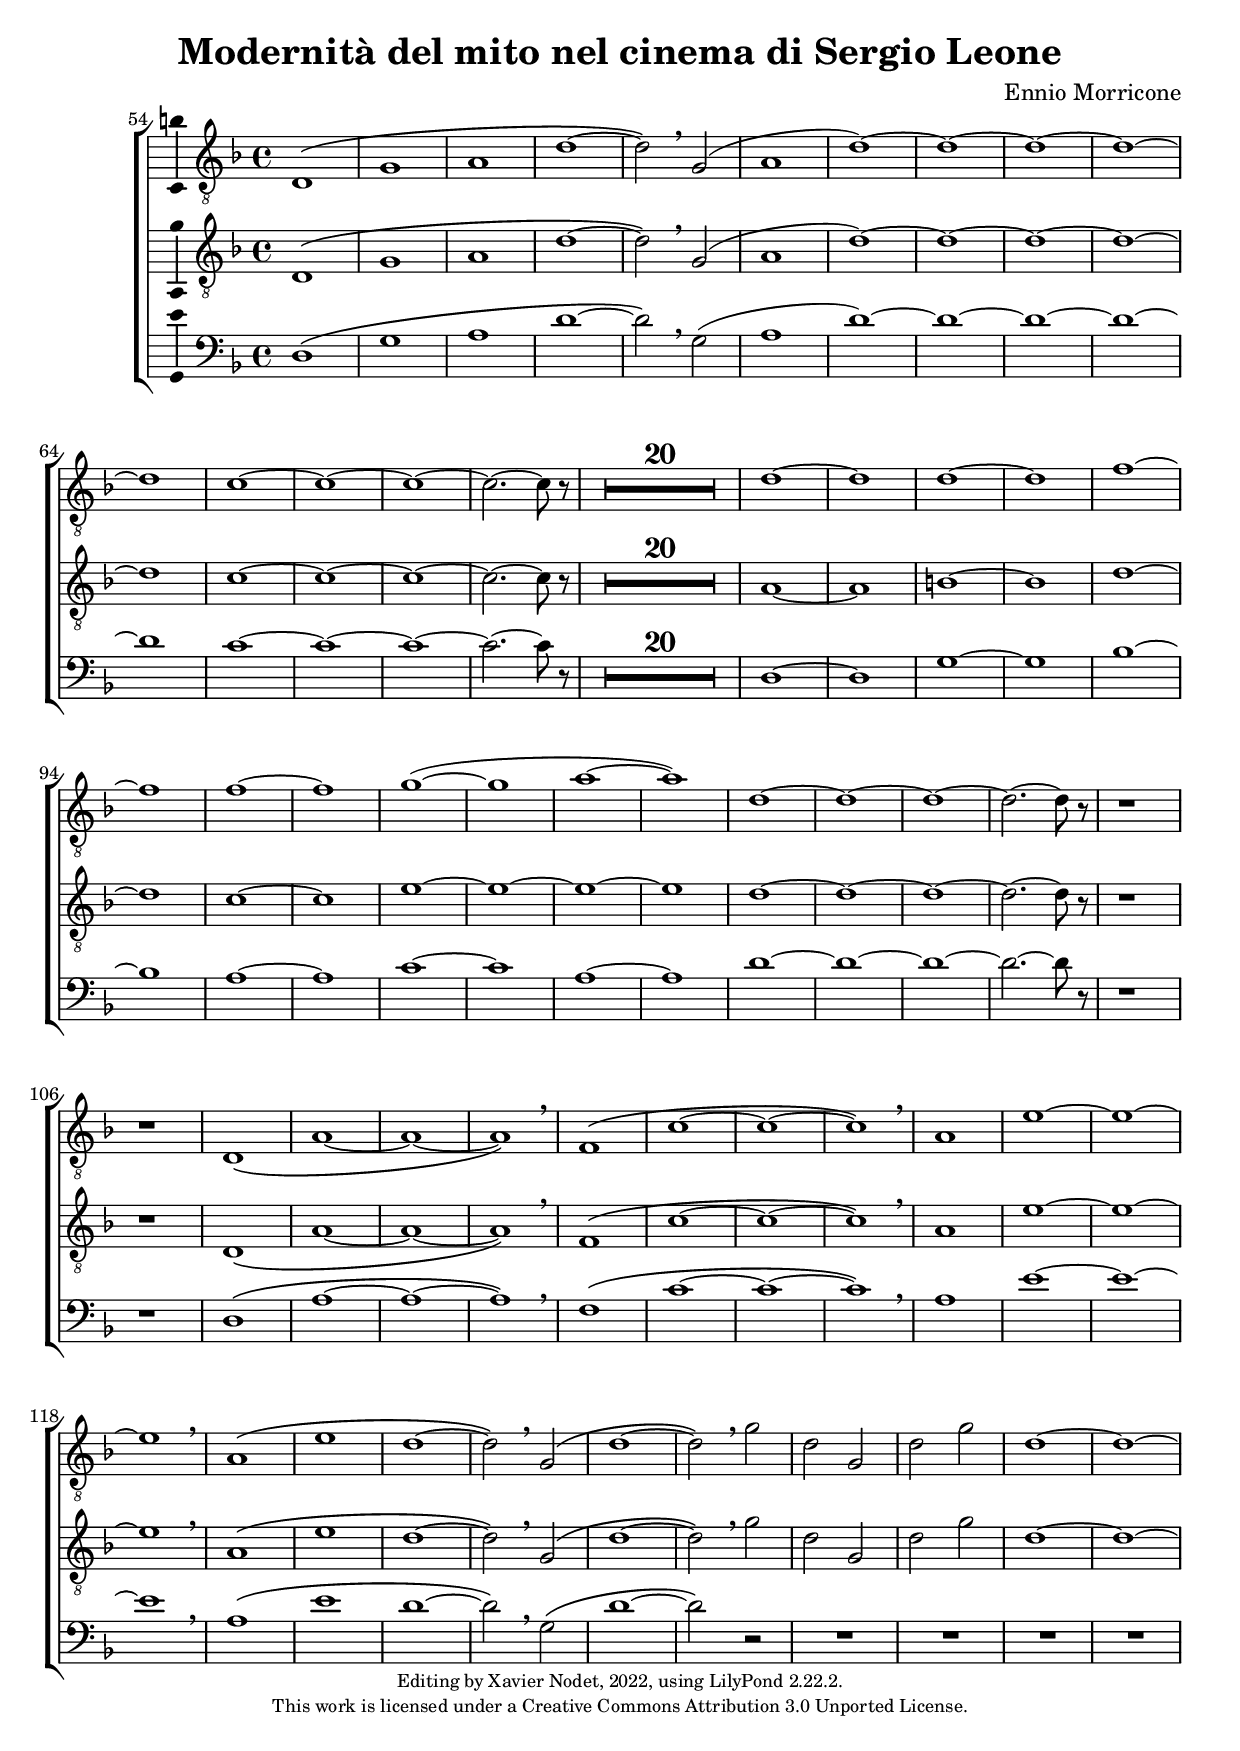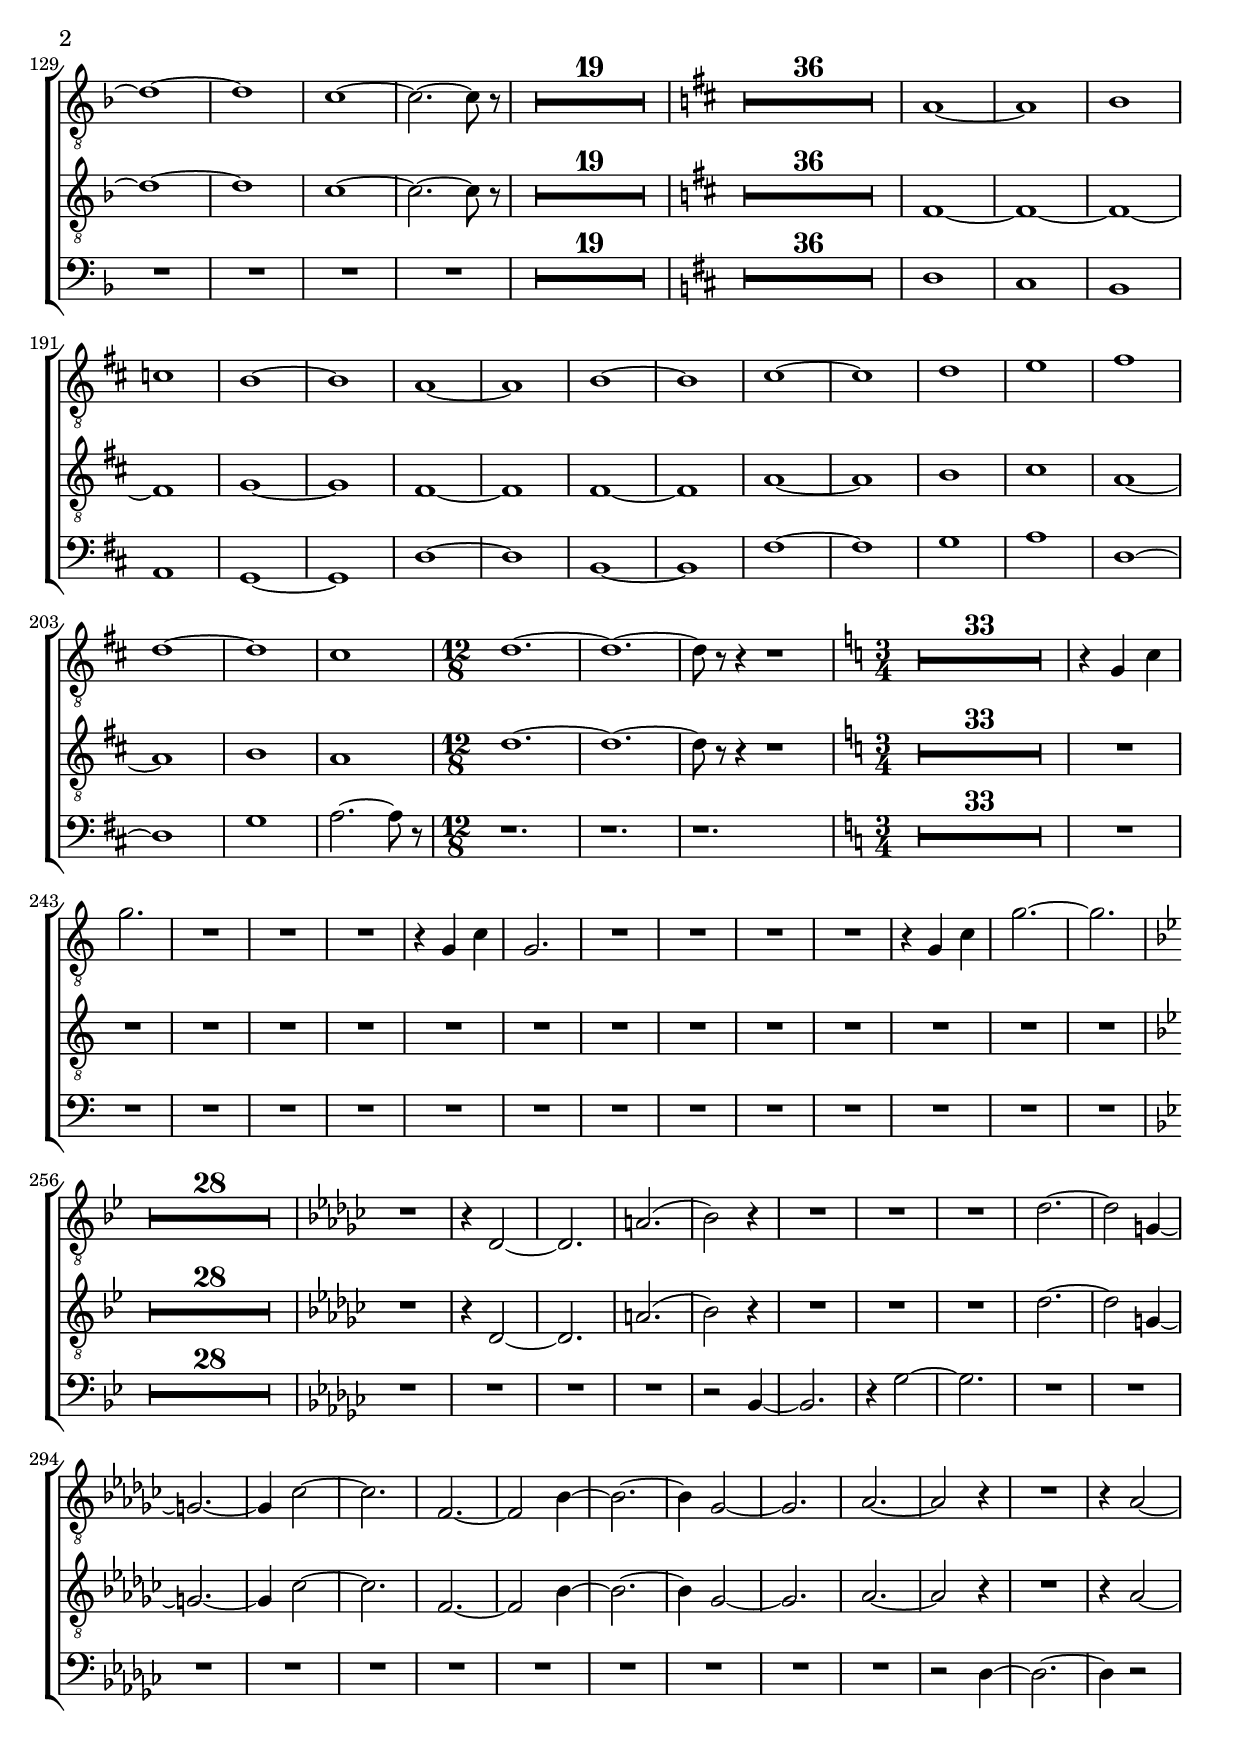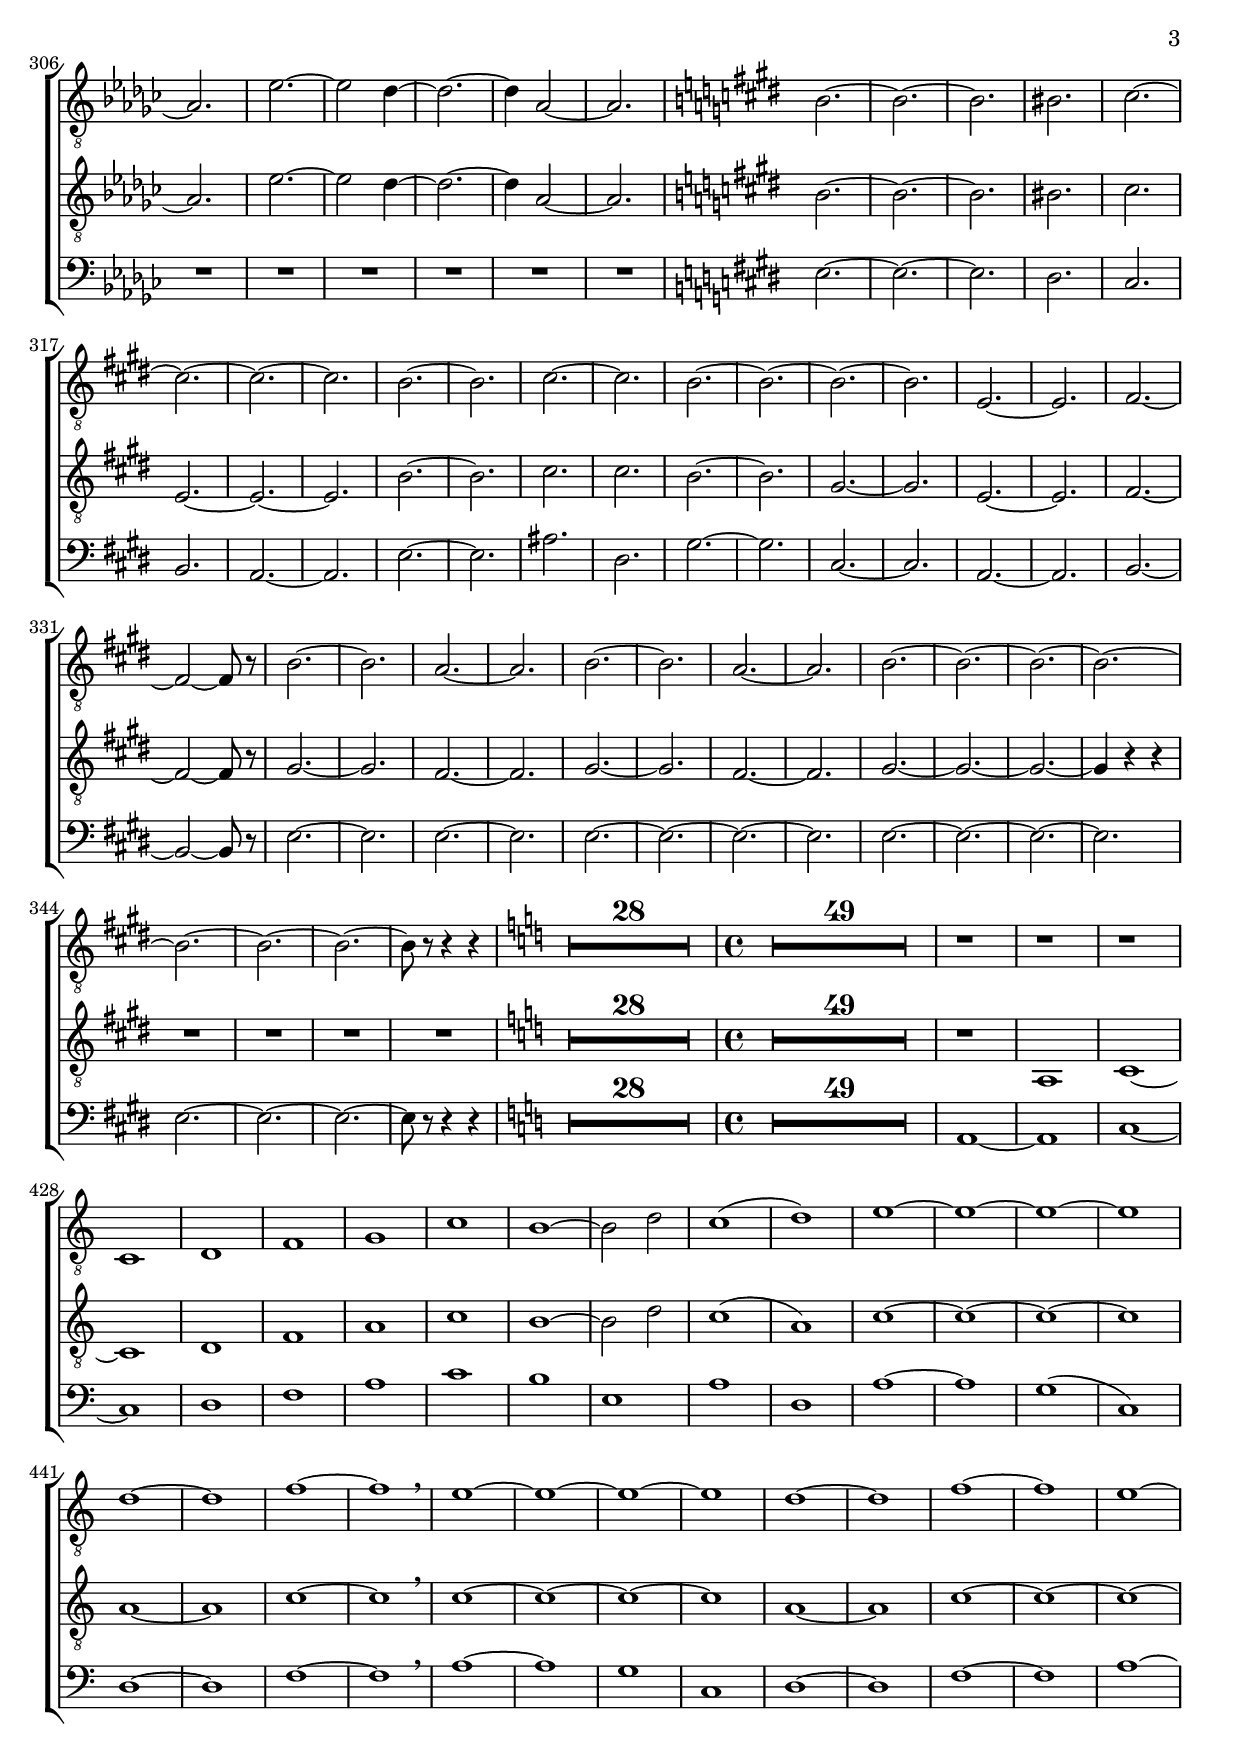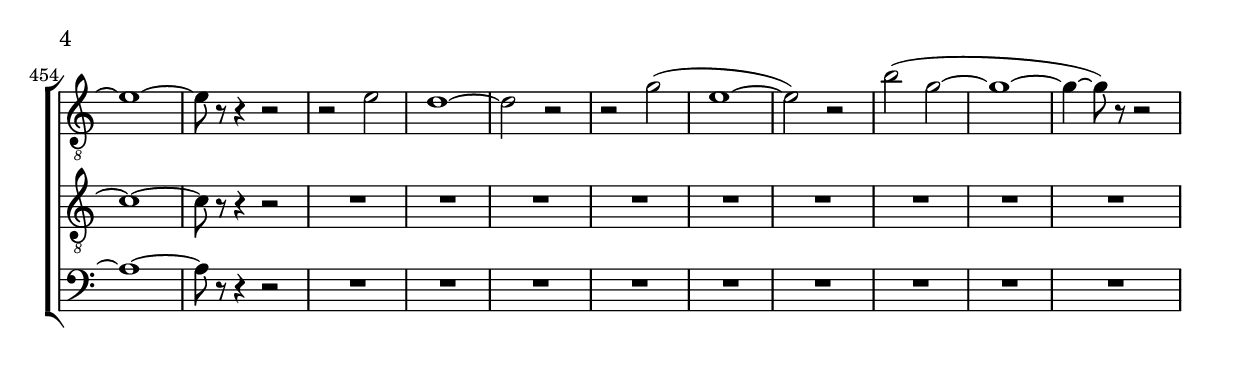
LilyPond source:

\version "2.22.2"

\header {
  title = "Modernità del mito nel cinema di Sergio Leone"
  composer = "Ennio Morricone"
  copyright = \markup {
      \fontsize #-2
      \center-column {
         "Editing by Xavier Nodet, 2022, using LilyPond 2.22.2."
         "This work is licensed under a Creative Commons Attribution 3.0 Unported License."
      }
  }
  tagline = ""
}

tenors = \relative c {
  \clef "G_8"
  \key f \major

  % 54
  \bar ""
  d1\( | g | a | d~ | d2\) \breathe g,( | a1 | d)~ | d1~ | d~ | d~ | d
  % 65
  c~ | c~ | c~ | c2.~ c8 r8 |
  \compressMMRests {R1*20} |
  % 89  
  d1~ | d | d~ | d | f~ | f | f~ | f | g(~ | g | a~ | a)
  % 101
  d,~ | d~ | d~ | d2.~ d8 r8 | r1 | r1 |
  % 107
  d,1\( | a'~ | a~ | a\) \breathe | f\( | c'~ | c~ | c\) \breathe
  % 115
  a | e'~ | e~ | e \breathe | a,\( | e' | d~ | d2\) \breathe g,\( |
  % 123
  d'1~ | d2\) \breathe g | d g, | d' g | d1~ | d~ | d~ | d | c~ | c2.~ c8 r8 |
  % 133
  \compressMMRests {R1*19} |
  % 152
  \key d \major
  \compressMMRests {R1*36} |
  % 188
  a1~ | a | b | c | b~ | b | a~ | a | b~ | b | cis~ | cis | d |
  % 200
  e | fis | d~ | d | cis |
  % 206
  \time 12/8
  d1.~ | d~ | d8 r8 r4 r1 |

  % 209
  \key c \major
  \time 3/4
  \compressMMRests {R2.*33} |
  r4 g, c | g'2. | R2.*3 | r4 g, c | g2. | R2.*4 | r4 g c | g'2.~ | g |
  
  % 255
  \key bes \major
  \compressMMRests {R2.*28} |
  
  % 284
  \key ges \major
  R2. | r4 des,2~ | 2. | a'( | bes2) r4 | R2.*3 | des2.~ | 2 g,4~ | 2.~ | 4 ces2~ | 2. |
  % 297
  f,~ | 2 bes4~| 2.~ | 4 ges2~ | 2. | aes~ | 2  r4 | R2. | r4 aes2~ | 2. |
  % 307
  ees'2.~ | 2 des4~ | 2.~ | 4 aes2~ | 2.

  % 312                                    319
  \key e \major
  b~ | b~ | b | bis | cis~ | cis~ | cis~ | cis | b~ | b | cis~ | cis | b~ | b~ |
  % 326                                       333
  b~ | b | e,~ | e | fis~ | 2~ 8 r8 | b2.~ | b | a~ | a | b~ | b | a~ |
  % 339                             346
  a | b~ | b~ | b~ | b~ | b~ | b~ | b~ | b8 r8 r4 r4 |

  % 348
  \key c \major
  \compressMMRests {R2.*28} |
  \time 4/4
  \compressMMRests {R1*49} |

  % 425
  r1 | r1 | r1 | c, | d | f | g |
  % 432
  c | b~ | 2 d | c1( | d) | e~ | e~ |
  % 439
  e~ | e | d~ | d | f~ | f \breathe |
  % 445
  e~ | e~ | e~ | e | d~ | d |
  % 451
  f~ | f | e~ | e~ | 8 r r4 r2 | r2 e |
  % 457
  d1~ | 2 r | r g( | e1~ | 2) r |
  % 462
  b'2( g~ | 1~ | 4~ 8) r8 r2 |
}

tenors_deux = \relative c {
  \clef "G_8"
  \key f \major

  % 54
  \bar ""
  d1\( | g | a | d~ | d2\) \breathe g,( | a1 | d)~ | d1~ | d~ | d~ | d
  % 65
  c~ | c~ | c~ | c2.~ c8 r8 |
  % en fait, 20 mesures
  \compressMMRests {R1*20} |
  % 89
  a1~ | a | b~ | b | d~ | d | c~ | c | e~ | e~ | e~ | e
  % 101
  d~ | d~ | d~ | d2.~ d8 r8 | r1 | r1 |
  % 107
  d,1\( | a'~ | a~ | a\) \breathe | f\( | c'~ | c~ | c\) \breathe
  % 115
  a | e'~ | e~ | e \breathe | a,\( | e' | d~ | d2\) \breathe  g,\( |
  % 123
  d'1~ | d2\) \breathe g | d g, | d' g | d1~ | d~ | d~ | d | c~ | c2.~ c8 r8 |
  % 133
  \compressMMRests {R1*19} |
  % 152
  \key d \major
  \compressMMRests {R1*36} |
  % 188
  fis,1~ | fis~ | fis~ | fis | g~ | g | fis~ | fis | fis~ | fis | a~ | a |
  % 200
  b | cis | a~ | a | b | a |
  % 206
  \time 12/8
  d1.~ | d~ | d8 r8 r4 r1 |

  % 209
  \key c \major
  \time 3/4
  \compressMMRests {R2.*33} |
  R2.*14 |

  % 255
  \key bes \major
  \compressMMRests {R2.*28} |
  
  % 284
  \key ges \major
  R2. | r4 des,2~ | 2. | a'( | bes2) r4 | R2.*3 | des2.~ | 2 g,4~ | 2.~ | 4 ces2~ | 2. |
  % 297
  f,~ | 2 bes4~| 2.~ | 4 ges2~ | 2. | aes~ | 2  r4 | R2. | r4 aes2~ | 2. |
  % 307
  ees'2.~ | 2 des4~ | 2.~ | 4 aes2~ | 2.

  % 312                                    319
  \key e \major
  b~ | b~ | b | bis | cis | e,~ | e~ | e | b'~ | b | cis | cis | b~ | b |
  % 326                                            333
  gis~ | gis | e~ | e | fis~ | 2~ 8 r8 | gis2.~ | gis | fis~ | fis | gis~ | gis | fis~ |
  % 339                               344
  fis | gis~ | 2.~ | 2.~ | 4 r4 r4 | R2.*4 |

  % 348
  \key c \major
  \compressMMRests {R2.*28} |
  \time 4/4
  \compressMMRests {R1*49} |

  % 425
  r1 | a,1 | c~ | c | d | f | a |
  % 432
  c | b~ | 2 d | c1( | a) | c~ | c~ |
  % 439
  c~ | c | a~ | a | c~ | c \breathe |
  % 445
  c~ | c~ | c~ | c | a~ | a |
  % 451
  c~ | c~ | c~ | c~ | 8 r8 r4 r2 |
  % 456
  R1*9 | 
}

basses = \relative c {
  \clef bass
  \key f \major

  % 54
  \bar ""
  d1\( | g | a | d~ | d2\) \breathe g,( | a1 | d)~ | d1~ | d~ | d~ | d
  % 65
  c~ | c~ | c~ | c2.~ c8 r8 |
  % en fait, 20 mesures
  \compressMMRests {R1*20} |
  % 89
  d,1~ | d | g~ | g | bes~ | bes | a~ | a | c~ | c | a~ | a
  % 101
  d~ | d~ | d~ | d2.~ d8 r8 | r1 | r1 |
  % 107
  d,1\( | a'~ | a~ | a\) \breathe | f\( | c'~ | c~ | c\) \breathe
  % 115
  a | e'~ | e~ | e \breathe | a,\( | e' | d~ | d2\) \breathe g,\( |
  % 123
  d'1~ | d2\) r2 | R1*8
  % 133
  \compressMMRests {R1*19} |
  % 152
  \key d \major
  \compressMMRests {R1*36} |
  % 188
  d,1 | cis | b | a | g~ | g | d'~ | d | b~ | b | fis'~ | fis |
  % 200
  g | a | d,~ | d | g | a2.~ a8 r8 |
  % 206
  \time 12/8
  r1. | r1. | r1. |

  % 209
  \key c \major
  \time 3/4
  \compressMMRests {R2.*33} |
  R2.*14 |

  % 255
  \key bes \major
  \compressMMRests {R2.*28} |
  
  % 284
  \key ges \major
  R2.*4 | r2 bes,4~ | 2. | r4 ges'2~ | 2. | R2.*11 | r2 des4~ | 2.~ | 4 r2 | R2.*6 |

  % 312                                319
  \key e \major
  e2.~ | e~ | e | dis | cis | b | a~ | a | e'~ | e | ais | dis, | gis~ | gis |
  % 326                                        333
  cis,~ | cis | a~ | a | b~ | 2~ 8 r8 | e2.~ | e | e~ | e | e~ | e~ | e~ |
  % 339                            346
  e | e~ | e~ | e~ | e | e~ | e~ | e~ | 8 r8 r4 r4 |

  % 348
  \key c \major
  \compressMMRests {R2.*28} |
  \time 4/4
  \compressMMRests {R1*49} |

  % 425
  a,1~ | a | c~ | c | d | f | a |
  % 432
  c | b | e, | a | d, | a'~ | a |
  % 439
  g( | c,) | d~ | d | f~ | f \breathe |
  % 445
  a~ | a | g | c, | d~ | d |
  % 451
  f~ | f | a~ | a~ | 8 r8 r4 r2 |
  % 456
  R1*9 | 

}

\score{
  \new ChoirStaff <<

  \set Score.currentBarNumber = #54
  \set Score.barNumberVisibility = #all-bar-numbers-visible
  \time 4/4
  %\tempo 4 = 69

    \new Voice = "T. I" \with { \consists Ambitus_engraver } {
      \tenors
    }
    \new Voice = "T. II"  \with { \consists Ambitus_engraver } {
      \tenors_deux
    }
    \new Voice = "B."  \with { \consists Ambitus_engraver } {
      \basses
    }    
  >>
  \layout { }
  \midi { }
}
